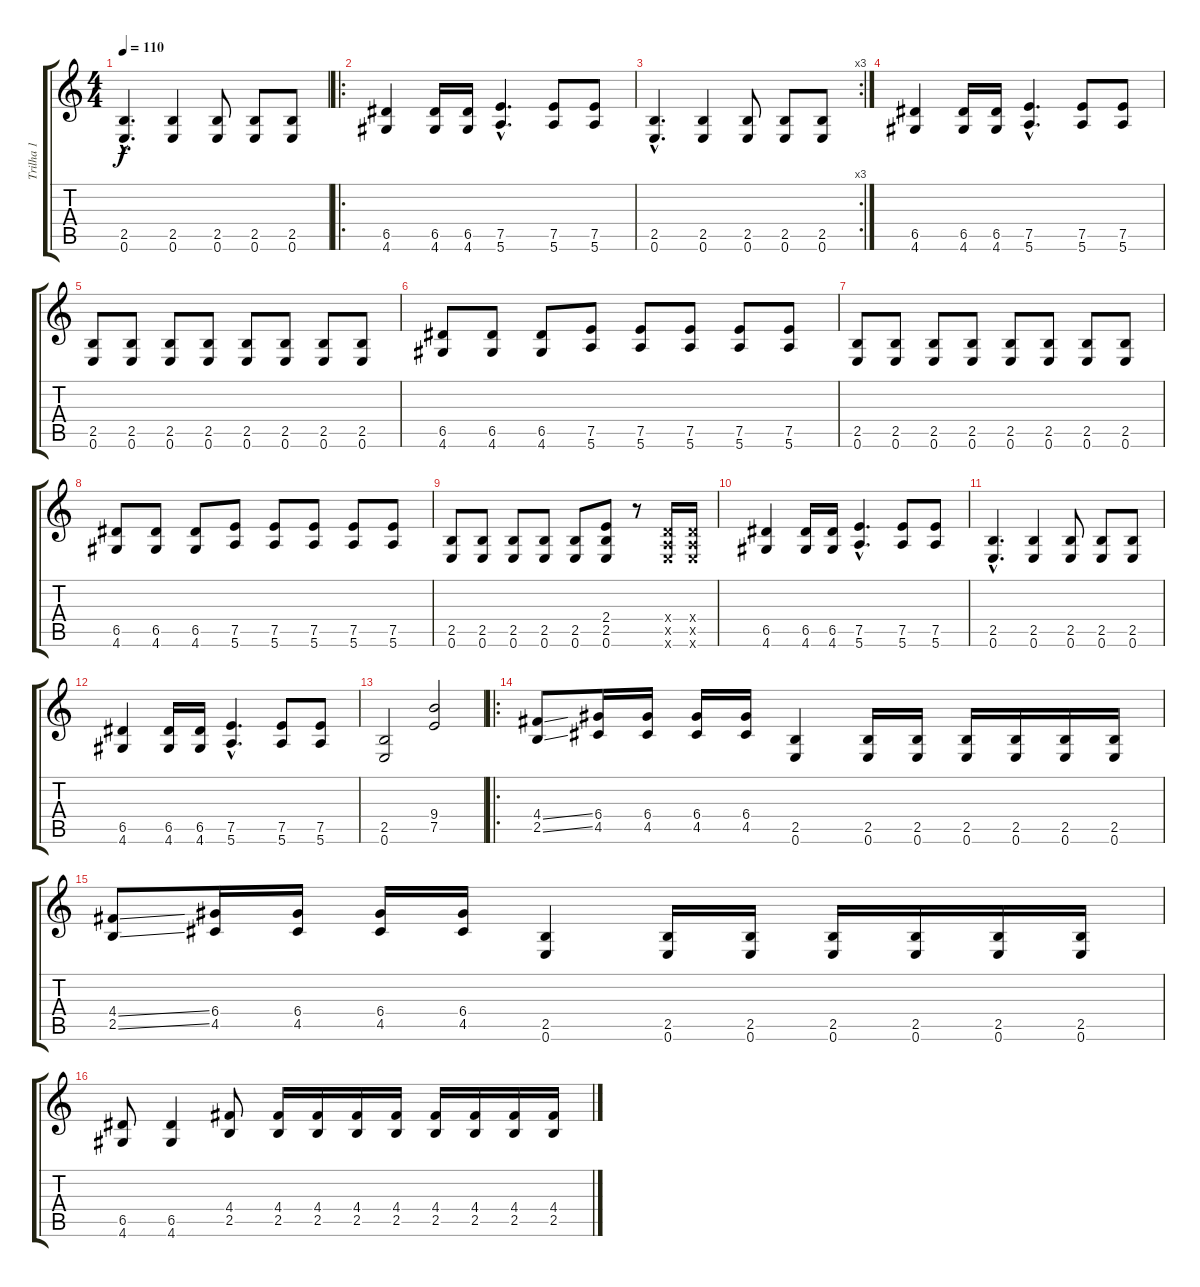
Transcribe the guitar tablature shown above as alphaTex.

\track ("Trilha 1" "Trilha 1") {instrument distortionguitar}
\staff {score tabs}
\tuning (E4 B3 G3 D3 A2 E2) {hide}
\ts (4 4)
\tempo 110
\clef g2
\ks c
(2.5{hac} 0.6{hac}).4{d dy f} (2.5 0.6).4 (2.5 0.6).8 (2.5 0.6).8 (2.5 0.6).8 |
\ro
(6.5 4.6).4 (6.5 4.6).16 (6.5 4.6).16 (7.5{hac} 5.6{hac}).4{d} (7.5 5.6).8 (7.5 5.6).8 |
\rc 3
(2.5{hac} 0.6{hac}).4{d} (2.5 0.6).4 (2.5 0.6).8 (2.5 0.6).8 (2.5 0.6).8 |
(6.5 4.6).4 (6.5 4.6).16 (6.5 4.6).16 (7.5{hac} 5.6{hac}).4{d} (7.5 5.6).8 (7.5 5.6).8 |
(2.5 0.6).8 (2.5 0.6).8 (2.5 0.6).8 (2.5 0.6).8 (2.5 0.6).8 (2.5 0.6).8 (2.5 0.6).8 (2.5 0.6).8 |
(6.5 4.6).8 (6.5 4.6).8 (6.5 4.6).8 (7.5 5.6).8 (7.5 5.6).8 (7.5 5.6).8 (7.5 5.6).8 (7.5 5.6).8 |
(2.5 0.6).8 (2.5 0.6).8 (2.5 0.6).8 (2.5 0.6).8 (2.5 0.6).8 (2.5 0.6).8 (2.5 0.6).8 (2.5 0.6).8 |
(6.5 4.6).8 (6.5 4.6).8 (6.5 4.6).8 (7.5 5.6).8 (7.5 5.6).8 (7.5 5.6).8 (7.5 5.6).8 (7.5 5.6).8 |
(2.5 0.6).8 (2.5 0.6).8 (2.5 0.6).8 (2.5 0.6).8 (2.5 0.6).8 (2.4 2.5 0.6).8 r.8 (0.4{x} 0.5{x} 0.6{x}).16 (0.4{x} 0.5{x} 0.6{x}).16 |
(6.5 4.6).4 (6.5 4.6).16 (6.5 4.6).16 (7.5{hac} 5.6{hac}).4{d} (7.5 5.6).8 (7.5 5.6).8 |
(2.5{hac} 0.6{hac}).4{d} (2.5 0.6).4 (2.5 0.6).8 (2.5 0.6).8 (2.5 0.6).8 |
(6.5 4.6).4 (6.5 4.6).16 (6.5 4.6).16 (7.5{hac} 5.6{hac}).4{d} (7.5 5.6).8 (7.5 5.6).8 |
(2.5 0.6).2 (9.4 7.5).2 |
\ro
(4.4{ss} 2.5{ss}).8 (6.4 4.5).16 (6.4 4.5).16 (6.4 4.5).16 (6.4 4.5).16 (2.5 0.6).4 (2.5 0.6).16 (2.5 0.6).16 (2.5 0.6).16 (2.5 0.6).16 (2.5 0.6).16 (2.5 0.6).16 |
(4.4{ss} 2.5{ss}).8 (6.4 4.5).16 (6.4 4.5).16 (6.4 4.5).16 (6.4 4.5).16 (2.5 0.6).4 (2.5 0.6).16 (2.5 0.6).16 (2.5 0.6).16 (2.5 0.6).16 (2.5 0.6).16 (2.5 0.6).16 |
(6.5 4.6).8 (6.5 4.6).4 (4.4 2.5).8 (4.4 2.5).16 (4.4 2.5).16 (4.4 2.5).16 (4.4 2.5).16 (4.4 2.5).16 (4.4 2.5).16 (4.4 2.5).16 (4.4 2.5).16
